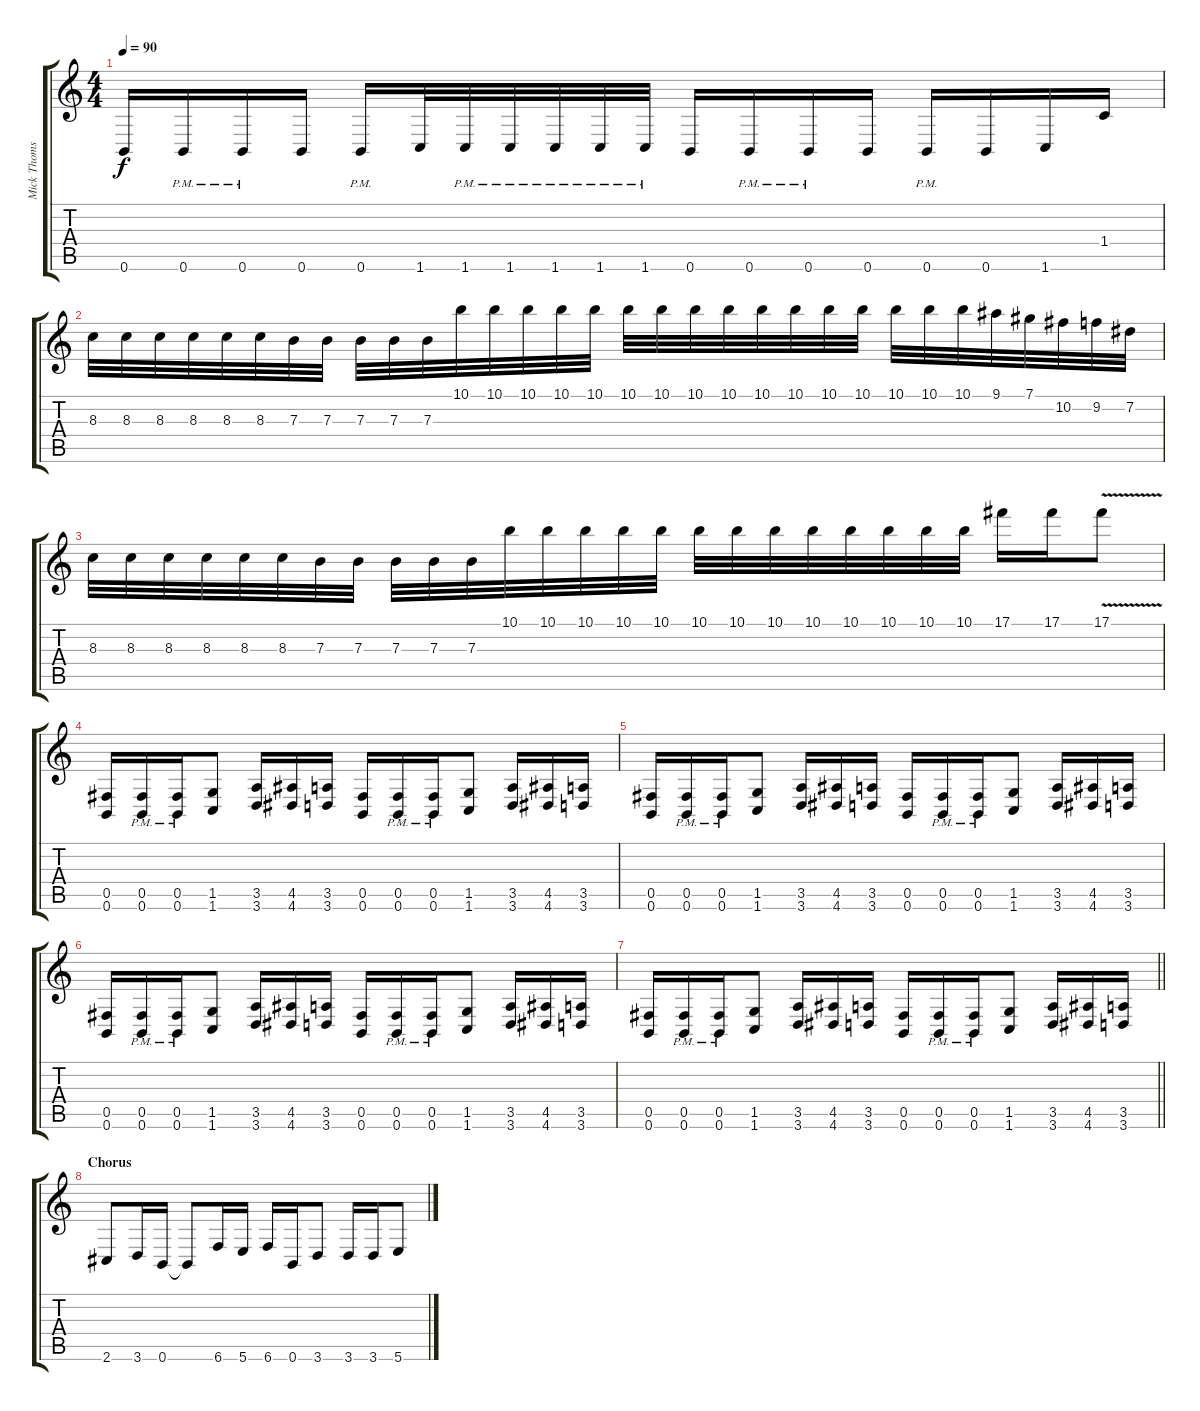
\track ("Mick Thomson" "Mick Thoms") {instrument distortionguitar}
\staff {score tabs}
\tuning (Db4 Ab3 E3 B2 Gb2 B1) {hide}
\ts (4 4)
\tempo 90
\clef g2
\ks c
0.6.16{dy f} 0.6{pm}.16 0.6{pm}.16 0.6.16 0.6{pm}.16 1.6.32 1.6{pm}.32 1.6{pm}.32 1.6{pm}.32 1.6{pm}.32 1.6{pm}.32 0.6.16 0.6{pm}.16 0.6{pm}.16 0.6.16 0.6{pm}.16 0.6.16 1.6.16 1.4.16 |
8.3.32 8.3.32 8.3.32 8.3.32 8.3.32 8.3.32 7.3.32 7.3.32 7.3.32 7.3.32 7.3.32 10.1.32 10.1.32 10.1.32 10.1.32 10.1.32 10.1.32 10.1.32 10.1.32 10.1.32 10.1.32 10.1.32 10.1.32 10.1.32 10.1.32 10.1.32 10.1.32 9.1.32 7.1.32 10.2.32 9.2.32 7.2.32 |
8.3.32 8.3.32 8.3.32 8.3.32 8.3.32 8.3.32 7.3.32 7.3.32 7.3.32 7.3.32 7.3.32 10.1.32 10.1.32 10.1.32 10.1.32 10.1.32 10.1.32 10.1.32 10.1.32 10.1.32 10.1.32 10.1.32 10.1.32 10.1.32 17.1.16 17.1.16 17.1{v}.8 |
(0.5 0.6).16 (0.5{pm} 0.6{pm}).16 (0.5{pm} 0.6{pm}).16 (1.5 1.6).8 (3.5 3.6).16 (4.5 4.6).16 (3.5 3.6).16 (0.5 0.6).16 (0.5{pm} 0.6{pm}).16 (0.5{pm} 0.6{pm}).16 (1.5 1.6).8 (3.5 3.6).16 (4.5 4.6).16 (3.5 3.6).16 |
(0.5 0.6).16 (0.5{pm} 0.6{pm}).16 (0.5{pm} 0.6{pm}).16 (1.5 1.6).8 (3.5 3.6).16 (4.5 4.6).16 (3.5 3.6).16 (0.5 0.6).16 (0.5{pm} 0.6{pm}).16 (0.5{pm} 0.6{pm}).16 (1.5 1.6).8 (3.5 3.6).16 (4.5 4.6).16 (3.5 3.6).16 |
(0.5 0.6).16 (0.5{pm} 0.6{pm}).16 (0.5{pm} 0.6{pm}).16 (1.5 1.6).8 (3.5 3.6).16 (4.5 4.6).16 (3.5 3.6).16 (0.5 0.6).16 (0.5{pm} 0.6{pm}).16 (0.5{pm} 0.6{pm}).16 (1.5 1.6).8 (3.5 3.6).16 (4.5 4.6).16 (3.5 3.6).16 |
\barLineRight lightlight
(0.5 0.6).16 (0.5{pm} 0.6{pm}).16 (0.5{pm} 0.6{pm}).16 (1.5 1.6).8 (3.5 3.6).16 (4.5 4.6).16 (3.5 3.6).16 (0.5 0.6).16 (0.5{pm} 0.6{pm}).16 (0.5{pm} 0.6{pm}).16 (1.5 1.6).8 (3.5 3.6).16 (4.5 4.6).16 (3.5 3.6).16 |
\section ("" "Chorus")
2.6.8 3.6.16 0.6.16 0.6{t}.8 6.6.16 5.6.16 6.6.16 0.6.16 3.6.8 3.6.16 3.6.16 5.6.8
